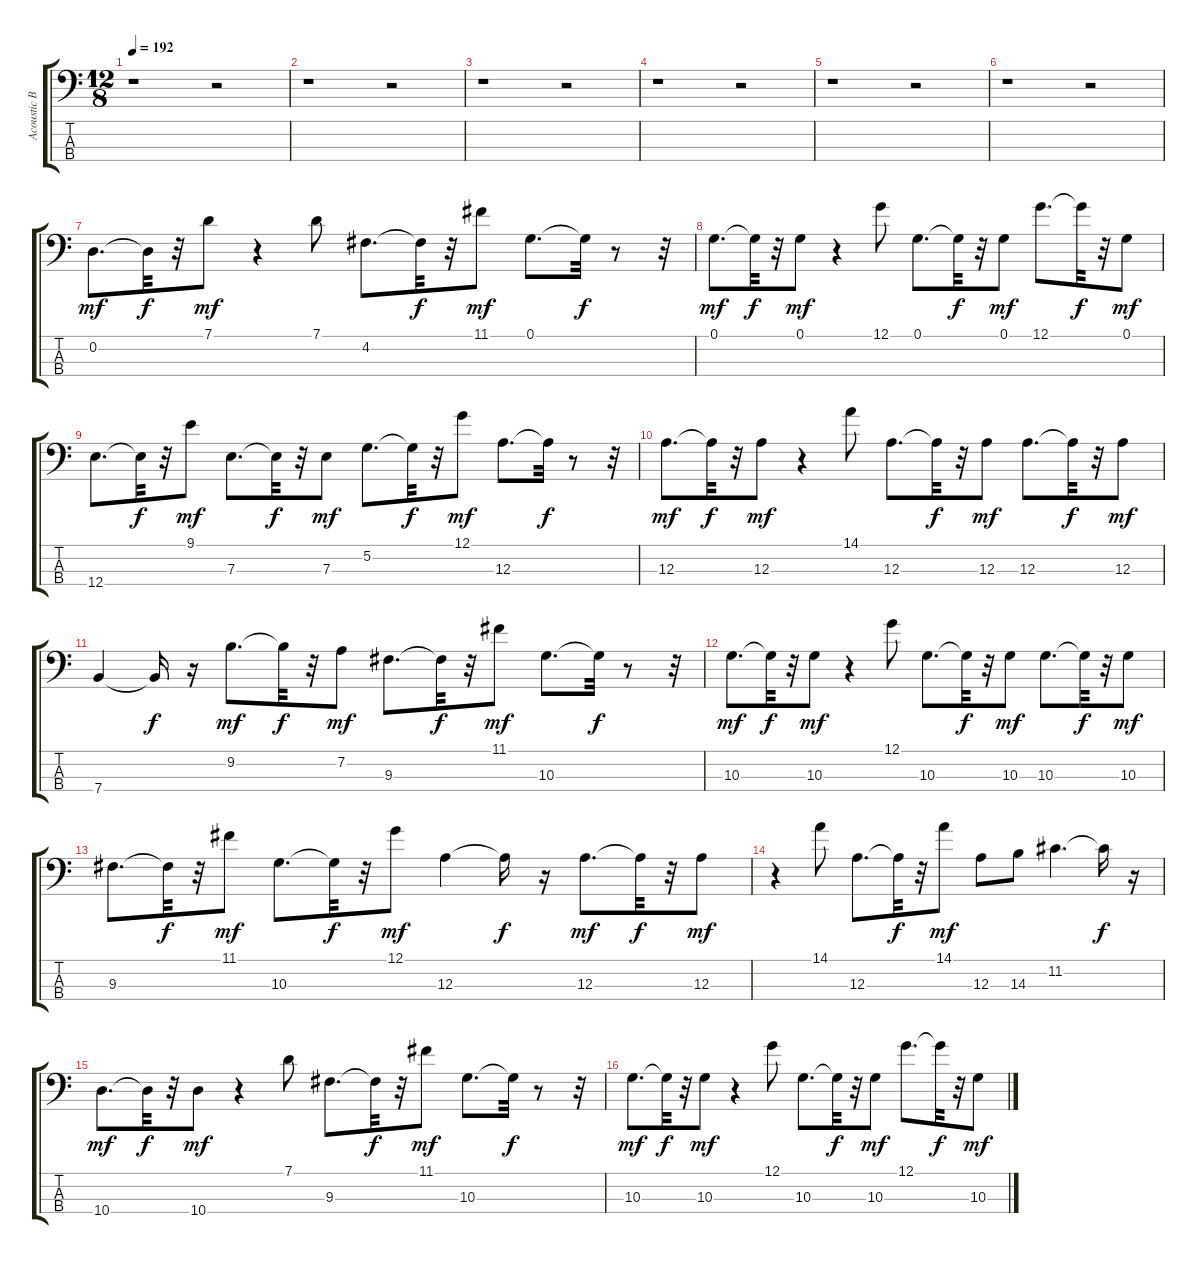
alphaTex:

\track ("Acoustic Bass" "Acoustic B") {instrument acousticbass}
\staff {score tabs}
\tuning (G2 D2 A1 E1) {hide}
\ts (12 8)
\tempo 192
\clef f4
\ks c
r.1{dy mf} r.2 |
r.1 r.2 |
r.1 r.2 |
r.1 r.2 |
r.1 r.2 |
r.1 r.2 |
0.2.8{d} 0.2{t}.32{dy f} r.32 7.1.8{dy mf} r.4 7.1.8 4.2.8{d} 4.2{t}.32{dy f} r.32 11.1.8{dy mf} 0.1.8{d} 0.1{t}.32{dy f} r.8 r.32 |
0.1.8{d dy mf} 0.1{t}.32{dy f} r.32 0.1.8{dy mf} r.4 12.1.8 0.1.8{d} 0.1{t}.32{dy f} r.32 0.1.8{dy mf} 12.1.8{d} 12.1{t}.32{dy f} r.32 0.1.8{dy mf} |
12.4.8{d} 12.4{t}.32{dy f} r.32 9.1.8{dy mf} 7.3.8{d} 7.3{t}.32{dy f} r.32 7.3.8{dy mf} 5.2.8{d} 5.2{t}.32{dy f} r.32 12.1.8{dy mf} 12.3.8{d} 12.3{t}.32{dy f} r.8 r.32 |
12.3.8{d dy mf} 12.3{t}.32{dy f} r.32 12.3.8{dy mf} r.4 14.1.8 12.3.8{d} 12.3{t}.32{dy f} r.32 12.3.8{dy mf} 12.3.8{d} 12.3{t}.32{dy f} r.32 12.3.8{dy mf} |
7.4.4 7.4{t}.16{dy f} r.16 9.2.8{d dy mf} 9.2{t}.32{dy f} r.32 7.2.8{dy mf} 9.3.8{d} 9.3{t}.32{dy f} r.32 11.1.8{dy mf} 10.3.8{d} 10.3{t}.32{dy f} r.8 r.32 |
10.3.8{d dy mf} 10.3{t}.32{dy f} r.32 10.3.8{dy mf} r.4 12.1.8 10.3.8{d} 10.3{t}.32{dy f} r.32 10.3.8{dy mf} 10.3.8{d} 10.3{t}.32{dy f} r.32 10.3.8{dy mf} |
9.3.8{d} 9.3{t}.32{dy f} r.32 11.1.8{dy mf} 10.3.8{d} 10.3{t}.32{dy f} r.32 12.1.8{dy mf} 12.3.4 12.3{t}.16{dy f} r.16 12.3.8{d dy mf} 12.3{t}.32{dy f} r.32 12.3.8{dy mf} |
r.4 14.1.8 12.3.8{d} 12.3{t}.32{dy f} r.32 14.1.8{dy mf} 12.3.8 14.3.8 11.2.4{d} 11.2{t}.16{dy f} r.16 |
10.4.8{d dy mf} 10.4{t}.32{dy f} r.32 10.4.8{dy mf} r.4 7.1.8 9.3.8{d} 9.3{t}.32{dy f} r.32 11.1.8{dy mf} 10.3.8{d} 10.3{t}.32{dy f} r.8 r.32 |
10.3.8{d dy mf} 10.3{t}.32{dy f} r.32 10.3.8{dy mf} r.4 12.1.8 10.3.8{d} 10.3{t}.32{dy f} r.32 10.3.8{dy mf} 12.1.8{d} 12.1{t}.32{dy f} r.32 10.3.8{dy mf}
